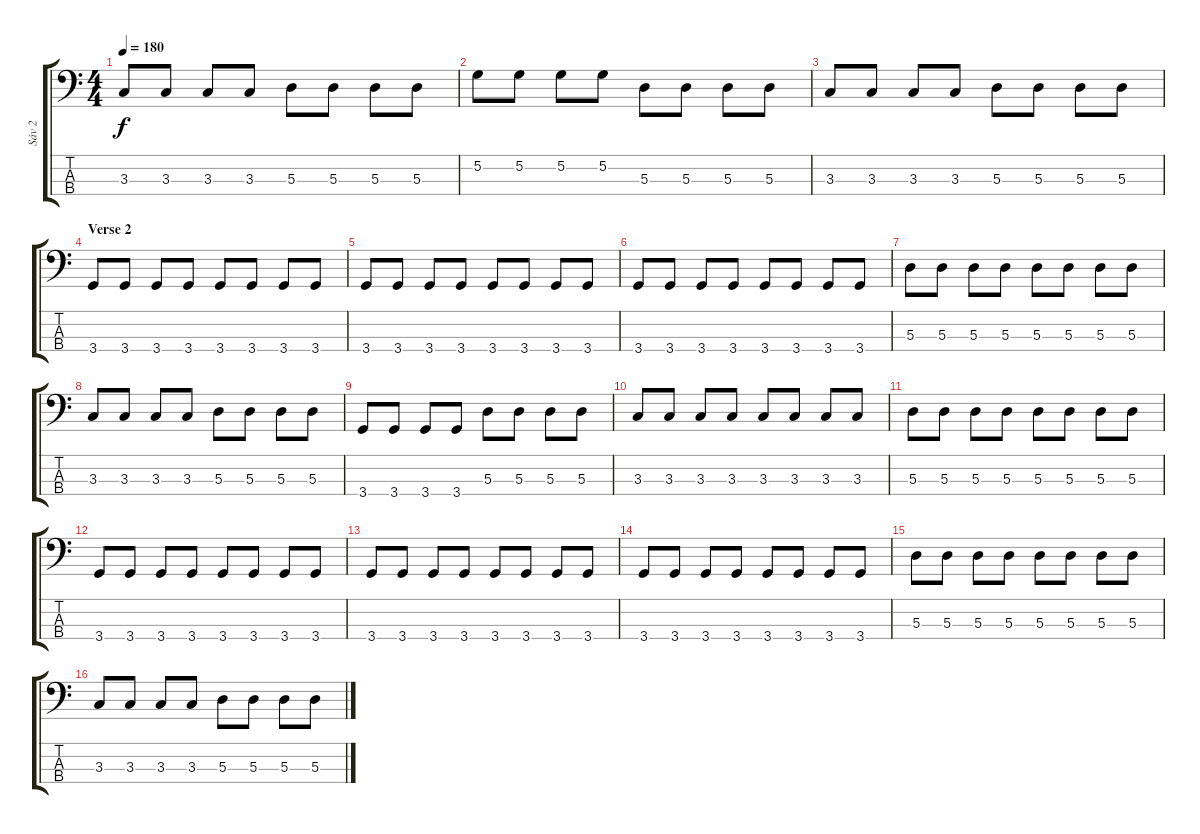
\track ("Sáv 2" "Sáv 2") {instrument electricbasspick}
\staff {score tabs}
\tuning (G2 D2 A1 E1) {hide}
\ts (4 4)
\tempo 180
\clef f4
\ks c
3.3.8{dy f} 3.3.8 3.3.8 3.3.8 5.3.8 5.3.8 5.3.8 5.3.8 |
5.2.8 5.2.8 5.2.8 5.2.8 5.3.8 5.3.8 5.3.8 5.3.8 |
3.3.8 3.3.8 3.3.8 3.3.8 5.3.8 5.3.8 5.3.8 5.3.8 |
\section ("" "Verse 2")
3.4.8 3.4.8 3.4.8 3.4.8 3.4.8 3.4.8 3.4.8 3.4.8 |
3.4.8 3.4.8 3.4.8 3.4.8 3.4.8 3.4.8 3.4.8 3.4.8 |
3.4.8 3.4.8 3.4.8 3.4.8 3.4.8 3.4.8 3.4.8 3.4.8 |
5.3.8 5.3.8 5.3.8 5.3.8 5.3.8 5.3.8 5.3.8 5.3.8 |
3.3.8 3.3.8 3.3.8 3.3.8 5.3.8 5.3.8 5.3.8 5.3.8 |
3.4.8 3.4.8 3.4.8 3.4.8 5.3.8 5.3.8 5.3.8 5.3.8 |
3.3.8 3.3.8 3.3.8 3.3.8 3.3.8 3.3.8 3.3.8 3.3.8 |
5.3.8 5.3.8 5.3.8 5.3.8 5.3.8 5.3.8 5.3.8 5.3.8 |
3.4.8 3.4.8 3.4.8 3.4.8 3.4.8 3.4.8 3.4.8 3.4.8 |
3.4.8 3.4.8 3.4.8 3.4.8 3.4.8 3.4.8 3.4.8 3.4.8 |
3.4.8 3.4.8 3.4.8 3.4.8 3.4.8 3.4.8 3.4.8 3.4.8 |
5.3.8 5.3.8 5.3.8 5.3.8 5.3.8 5.3.8 5.3.8 5.3.8 |
3.3.8 3.3.8 3.3.8 3.3.8 5.3.8 5.3.8 5.3.8 5.3.8
